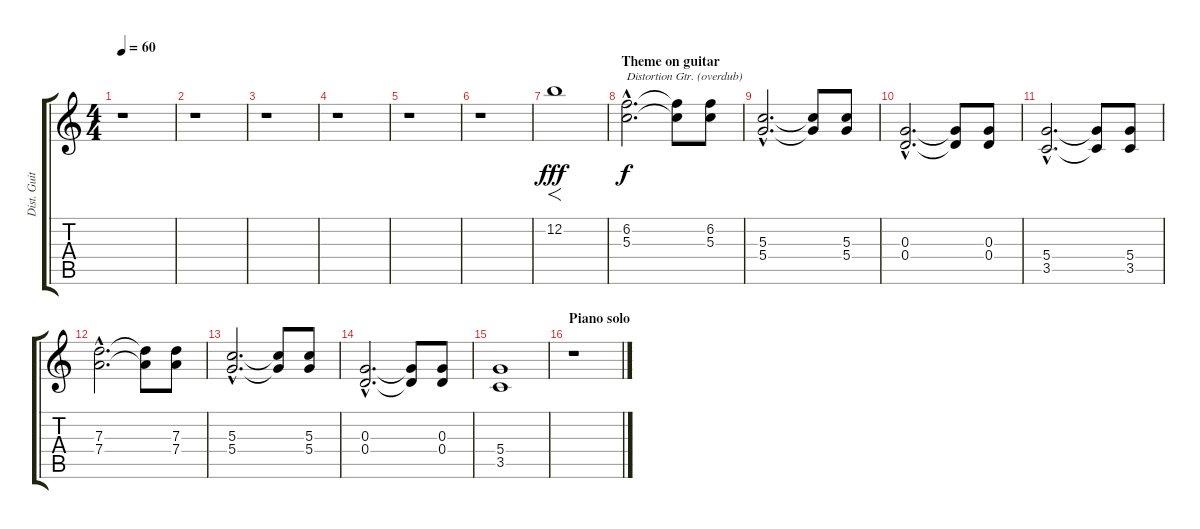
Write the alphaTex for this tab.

\track ("Dist. Guitar" "Dist. Guit") {instrument distortionguitar}
\staff {score tabs}
\tuning (E4 B3 G3 D3 A2 E2) {hide}
\ts (4 4)
\tempo 60
\clef g2
\ks c
r.1{dy fff} |
r.1 |
r.1 |
r.1 |
r.1 |
r.1 |
12.2.1{f} |
\section ("" "Theme on guitar")
(6.2{hac} 5.3{hac}).2{d txt "Distortion Gtr. (overdub)" dy f} (6.2{t} 5.3{t}).8 (6.2 5.3).8 |
(5.3{hac} 5.4{hac}).2{d} (5.3{t} 5.4{t}).8 (5.3 5.4).8 |
(0.3{hac} 0.4{hac}).2{d} (0.3{t} 0.4{t}).8 (0.3 0.4).8 |
(5.4{hac} 3.5{hac}).2{d} (5.4{t} 3.5{t}).8 (5.4 3.5).8 |
(7.3{hac} 7.4{hac}).2{d} (7.3{t} 7.4{t}).8 (7.3 7.4).8 |
(5.3{hac} 5.4{hac}).2{d} (5.3{t} 5.4{t}).8 (5.3 5.4).8 |
(0.3{hac} 0.4{hac}).2{d} (0.3{t} 0.4{t}).8 (0.3 0.4).8 |
(5.4 3.5).1 |
\section ("" "Piano solo")
r.1
